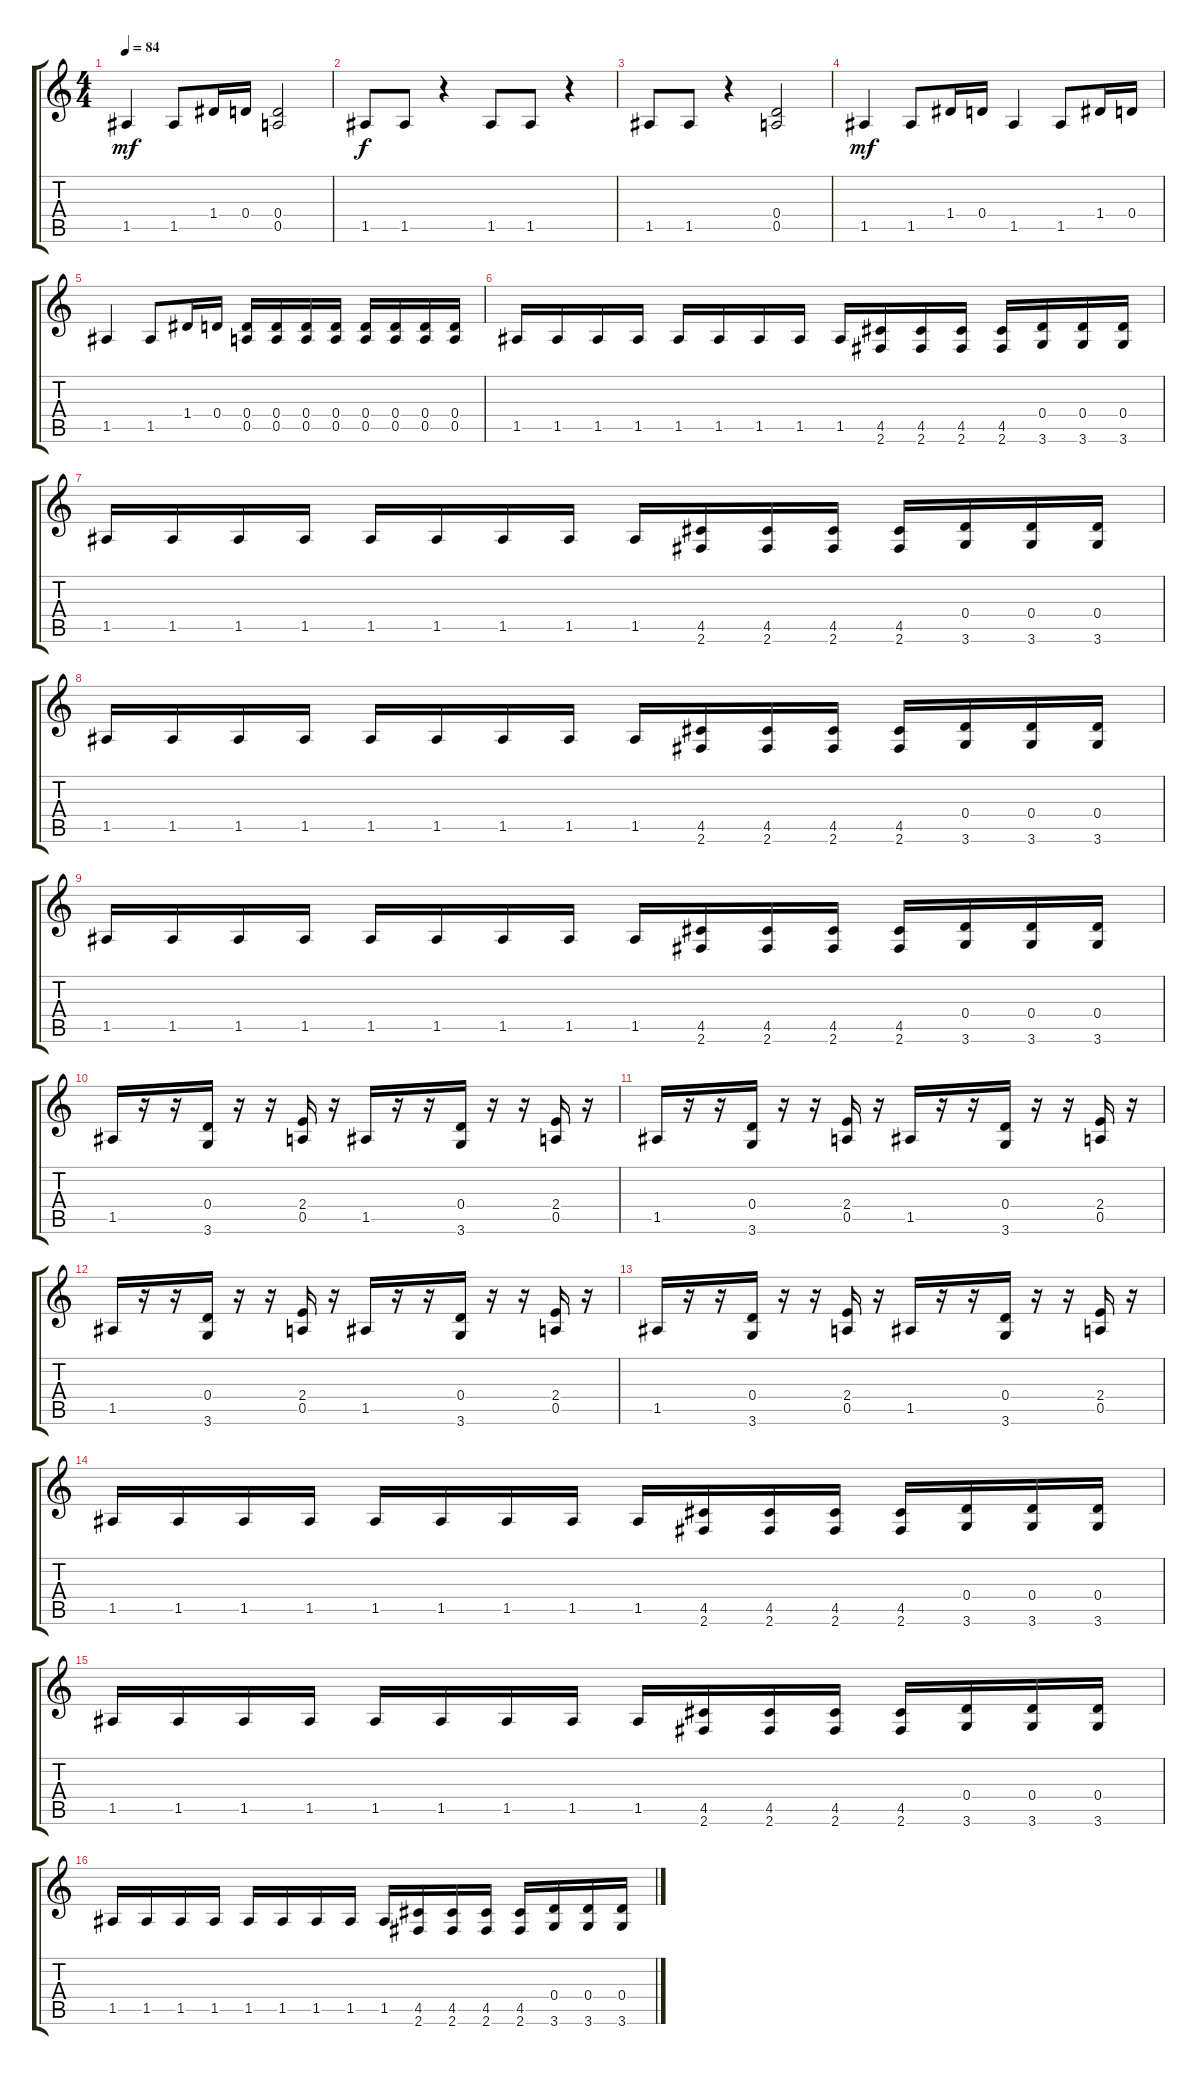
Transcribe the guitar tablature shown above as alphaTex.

\track "" {instrument distortionguitar}
\staff {score tabs}
\tuning (E4 B3 G3 D3 A2 E2) {hide}
\ts (4 4)
\tempo 84
\clef g2
\ks c
1.5.4{dy mf} 1.5.8 1.4.16 0.4.16 (0.4 0.5).2 |
1.5.8{dy f} 1.5.8 r.4 1.5.8 1.5.8 r.4 |
1.5.8 1.5.8 r.4 (0.4 0.5).2 |
1.5.4{dy mf} 1.5.8 1.4.16 0.4.16 1.5.4 1.5.8 1.4.16 0.4.16 |
1.5.4 1.5.8 1.4.16 0.4.16 (0.4 0.5).16 (0.4 0.5).16 (0.4 0.5).16 (0.4 0.5).16 (0.4 0.5).16 (0.4 0.5).16 (0.4 0.5).16 (0.4 0.5).16 |
1.5.16 1.5.16 1.5.16 1.5.16 1.5.16 1.5.16 1.5.16 1.5.16 1.5.16 (4.5 2.6).16 (4.5 2.6).16 (4.5 2.6).16 (4.5 2.6).16 (0.4 3.6).16 (0.4 3.6).16 (0.4 3.6).16 |
1.5.16 1.5.16 1.5.16 1.5.16 1.5.16 1.5.16 1.5.16 1.5.16 1.5.16 (4.5 2.6).16 (4.5 2.6).16 (4.5 2.6).16 (4.5 2.6).16 (0.4 3.6).16 (0.4 3.6).16 (0.4 3.6).16 |
1.5.16 1.5.16 1.5.16 1.5.16 1.5.16 1.5.16 1.5.16 1.5.16 1.5.16 (4.5 2.6).16 (4.5 2.6).16 (4.5 2.6).16 (4.5 2.6).16 (0.4 3.6).16 (0.4 3.6).16 (0.4 3.6).16 |
1.5.16 1.5.16 1.5.16 1.5.16 1.5.16 1.5.16 1.5.16 1.5.16 1.5.16 (4.5 2.6).16 (4.5 2.6).16 (4.5 2.6).16 (4.5 2.6).16 (0.4 3.6).16 (0.4 3.6).16 (0.4 3.6).16 |
1.5.16 r.16 r.16 (0.4 3.6).16 r.16 r.16 (2.4 0.5).16 r.16 1.5.16 r.16 r.16 (0.4 3.6).16 r.16 r.16 (2.4 0.5).16 r.16 |
1.5.16 r.16 r.16 (0.4 3.6).16 r.16 r.16 (2.4 0.5).16 r.16 1.5.16 r.16 r.16 (0.4 3.6).16 r.16 r.16 (2.4 0.5).16 r.16 |
1.5.16 r.16 r.16 (0.4 3.6).16 r.16 r.16 (2.4 0.5).16 r.16 1.5.16 r.16 r.16 (0.4 3.6).16 r.16 r.16 (2.4 0.5).16 r.16 |
1.5.16 r.16 r.16 (0.4 3.6).16 r.16 r.16 (2.4 0.5).16 r.16 1.5.16 r.16 r.16 (0.4 3.6).16 r.16 r.16 (2.4 0.5).16 r.16 |
1.5.16 1.5.16 1.5.16 1.5.16 1.5.16 1.5.16 1.5.16 1.5.16 1.5.16 (4.5 2.6).16 (4.5 2.6).16 (4.5 2.6).16 (4.5 2.6).16 (0.4 3.6).16 (0.4 3.6).16 (0.4 3.6).16 |
1.5.16 1.5.16 1.5.16 1.5.16 1.5.16 1.5.16 1.5.16 1.5.16 1.5.16 (4.5 2.6).16 (4.5 2.6).16 (4.5 2.6).16 (4.5 2.6).16 (0.4 3.6).16 (0.4 3.6).16 (0.4 3.6).16 |
1.5.16 1.5.16 1.5.16 1.5.16 1.5.16 1.5.16 1.5.16 1.5.16 1.5.16 (4.5 2.6).16 (4.5 2.6).16 (4.5 2.6).16 (4.5 2.6).16 (0.4 3.6).16 (0.4 3.6).16 (0.4 3.6).16
